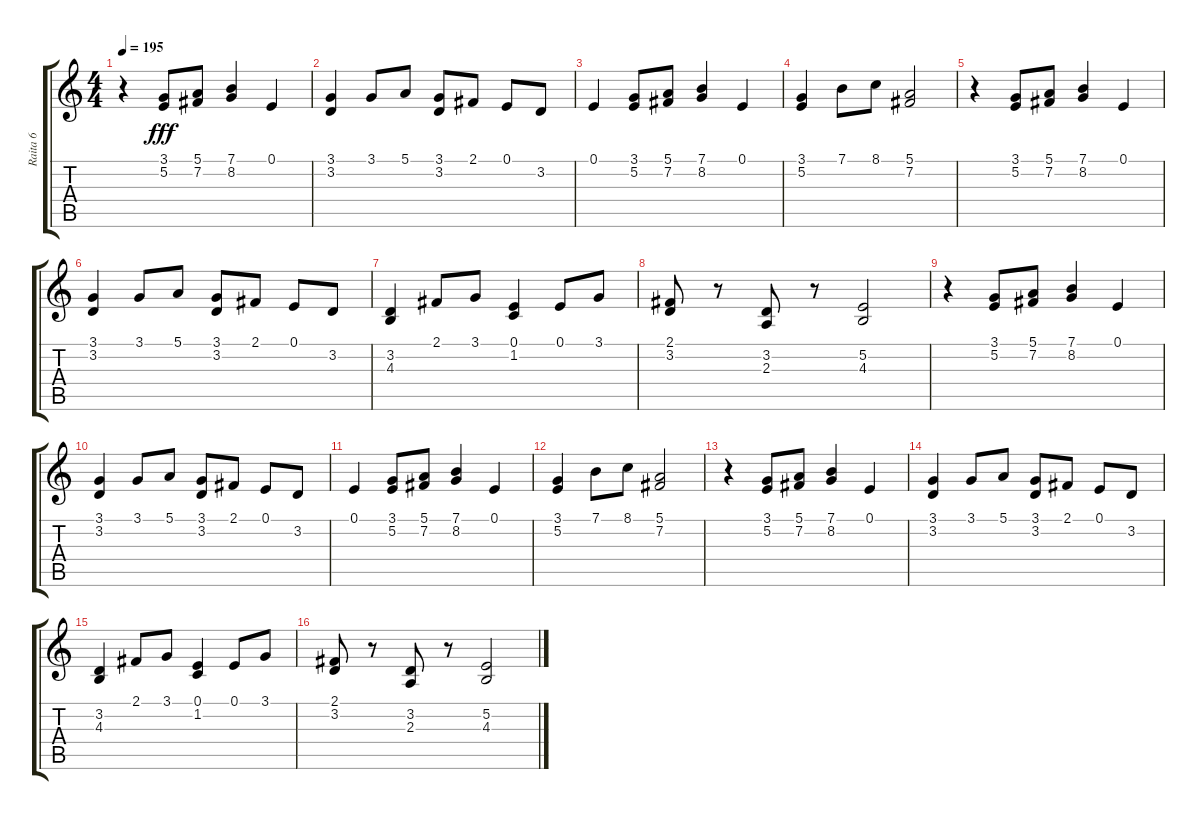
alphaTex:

\track ("Raita 6" "Raita 6") {instrument brasssection}
\staff {score tabs}
\tuning (E4 B3 G3 D3 A2 E2) {hide}
\ts (4 4)
\tempo 195
\clef g2
\ks c
r.4{dy fff} (3.1 5.2).8 (5.1 7.2).8 (7.1 8.2).4 0.1.4 |
(3.1 3.2).4 3.1.8 5.1.8 (3.1 3.2).8 2.1.8 0.1.8 3.2.8 |
0.1.4 (3.1 5.2).8 (5.1 7.2).8 (7.1 8.2).4 0.1.4 |
(3.1 5.2).4 7.1.8 8.1.8 (5.1 7.2).2 |
r.4 (3.1 5.2).8 (5.1 7.2).8 (7.1 8.2).4 0.1.4 |
(3.1 3.2).4 3.1.8 5.1.8 (3.1 3.2).8 2.1.8 0.1.8 3.2.8 |
(3.2 4.3).4 2.1.8 3.1.8 (0.1 1.2).4 0.1.8 3.1.8 |
(2.1 3.2).8 r.8 (3.2 2.3).8 r.8 (5.2 4.3).2 |
r.4 (3.1 5.2).8 (5.1 7.2).8 (7.1 8.2).4 0.1.4 |
(3.1 3.2).4 3.1.8 5.1.8 (3.1 3.2).8 2.1.8 0.1.8 3.2.8 |
0.1.4 (3.1 5.2).8 (5.1 7.2).8 (7.1 8.2).4 0.1.4 |
(3.1 5.2).4 7.1.8 8.1.8 (5.1 7.2).2 |
r.4 (3.1 5.2).8 (5.1 7.2).8 (7.1 8.2).4 0.1.4 |
(3.1 3.2).4 3.1.8 5.1.8 (3.1 3.2).8 2.1.8 0.1.8 3.2.8 |
(3.2 4.3).4 2.1.8 3.1.8 (0.1 1.2).4 0.1.8 3.1.8 |
(2.1 3.2).8 r.8 (3.2 2.3).8 r.8 (5.2 4.3).2
